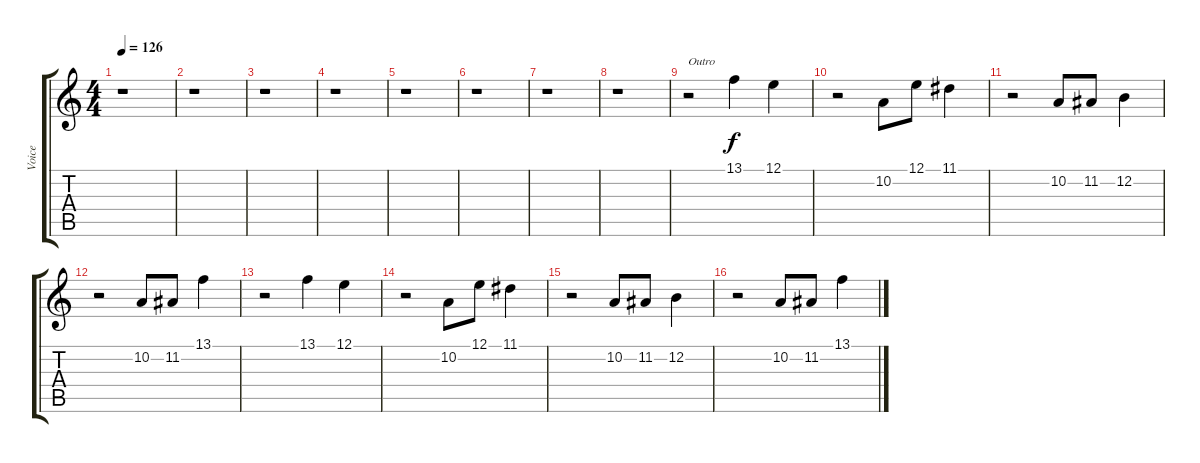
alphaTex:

\track ("Voice" "Voice") {instrument cello}
\staff {score tabs}
\tuning (E4 B3 G3 D3 A2 E2) {hide}
\ts (4 4)
\tempo 126
\clef g2
\ks c
r.1{dy f} |
r.1 |
r.1 |
r.1 |
r.1 |
r.1 |
r.1 |
r.1 |
r.2{txt "Outro"} 13.1.4 12.1.4 |
r.2 10.2.8 12.1.8 11.1.4 |
r.2 10.2.8 11.2.8 12.2.4 |
r.2 10.2.8 11.2.8 13.1.4 |
r.2 13.1.4 12.1.4 |
r.2 10.2.8 12.1.8 11.1.4 |
r.2 10.2.8 11.2.8 12.2.4 |
r.2 10.2.8 11.2.8 13.1.4
